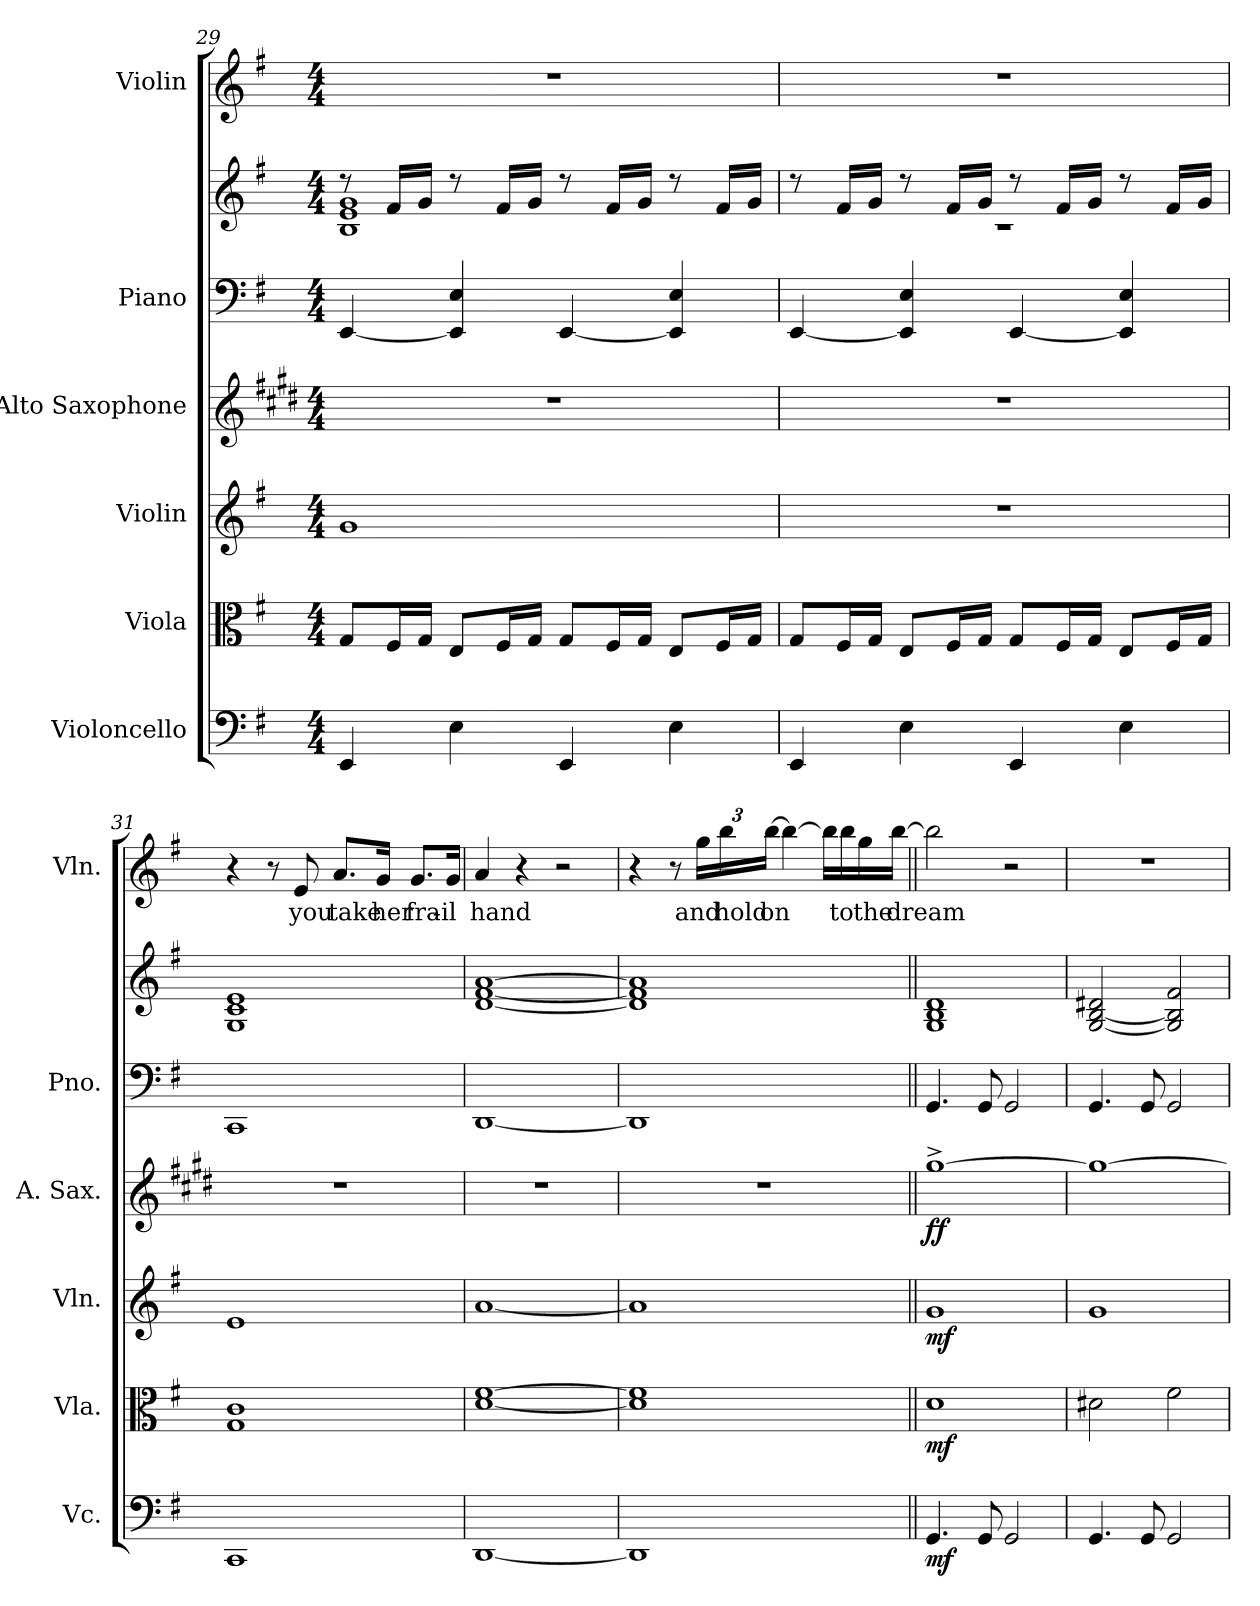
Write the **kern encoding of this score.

**kern	**dynam	**kern	**dynam	**kern	**dynam	**kern	**dynam	**kern	**kern	**kern	**text
*part6	*part6	*part5	*part5	*part4	*part4	*part3	*part3	*part2	*part2	*part1	*part1
*staff7	*staff7	*staff6	*staff6	*staff5	*staff5	*staff4	*staff4	*staff3	*staff2	*staff1	*staff1
*I"Violoncello	*	*I"Viola	*	*I"Violin	*	*I"Alto Saxophone	*	*I"Piano	*	*I"Violin	*
*I'Vc.	*	*I'Vla.	*	*I'Vln.	*	*I'A. Sax.	*	*I'Pno.	*	*I'Vln.	*
*clefF4	*	*clefC3	*	*clefG2	*	*clefG2	*	*clefF4	*clefG2	*clefG2	*
*	*	*	*	*	*	*ITrd5c9	*	*	*	*	*
*k[f#]	*	*k[f#]	*	*k[f#]	*	*k[f#]	*	*k[f#]	*k[f#]	*k[f#]	*
*M4/4	*	*M4/4	*	*M4/4	*	*M4/4	*	*M4/4	*M4/4	*M4/4	*
=29	=29	=29	=29	=29	=29	=29	=29	=29	=29	=29	=29
*	*	*	*	*	*	*	*	*	*^	*	*
4EE/	.	8G/L	.	1g	.	1r	.	[4EE/	8r	1B 1e 1g	1r	.
.	.	16F#/L	.	.	.	.	.	.	16f#/LL	.	.	.
.	.	16G/JJ	.	.	.	.	.	.	16g/JJ	.	.	.
4E\	.	8E/L	.	.	.	.	.	4EE/] 4E/	8r	.	.	.
.	.	16F#/L	.	.	.	.	.	.	16f#/LL	.	.	.
.	.	16G/JJ	.	.	.	.	.	.	16g/JJ	.	.	.
4EE/	.	8G/L	.	.	.	.	.	[4EE/	8r	.	.	.
.	.	16F#/L	.	.	.	.	.	.	16f#/LL	.	.	.
.	.	16G/JJ	.	.	.	.	.	.	16g/JJ	.	.	.
4E\	.	8E/L	.	.	.	.	.	4EE/] 4E/	8r	.	.	.
.	.	16F#/L	.	.	.	.	.	.	16f#/LL	.	.	.
.	.	16G/JJ	.	.	.	.	.	.	16g/JJ	.	.	.
!!LO:PB:g=z
=30	=30	=30	=30	=30	=30	=30	=30	=30	=30	=30	=30	=30
4EE/	.	8G/L	.	1r	.	1r	.	[4EE/	8r	1r	1r	.
.	.	16F#/L	.	.	.	.	.	.	16f#/LL	.	.	.
.	.	16G/JJ	.	.	.	.	.	.	16g/JJ	.	.	.
4E\	.	8E/L	.	.	.	.	.	4EE/] 4E/	8r	.	.	.
.	.	16F#/L	.	.	.	.	.	.	16f#/LL	.	.	.
.	.	16G/JJ	.	.	.	.	.	.	16g/JJ	.	.	.
4EE/	.	8G/L	.	.	.	.	.	[4EE/	8r	.	.	.
.	.	16F#/L	.	.	.	.	.	.	16f#/LL	.	.	.
.	.	16G/JJ	.	.	.	.	.	.	16g/JJ	.	.	.
4E\	.	8E/L	.	.	.	.	.	4EE/] 4E/	8r	.	.	.
.	.	16F#/L	.	.	.	.	.	.	16f#/LL	.	.	.
.	.	16G/JJ	.	.	.	.	.	.	16g/JJ	.	.	.
*	*	*	*	*	*	*	*	*	*v	*v	*	*
=31	=31	=31	=31	=31	=31	=31	=31	=31	=31	=31	=31
1CC	.	1G 1c	.	1e	.	1r	.	1CC	1G 1c 1e	4r	.
.	.	.	.	.	.	.	.	.	.	8r	.
.	.	.	.	.	.	.	.	.	.	8e/	you
.	.	.	.	.	.	.	.	.	.	8.a/L	take
.	.	.	.	.	.	.	.	.	.	16g/Jk	her
.	.	.	.	.	.	.	.	.	.	8.g/L	fra-
.	.	.	.	.	.	.	.	.	.	16g/Jk	-il
=32	=32	=32	=32	=32	=32	=32	=32	=32	=32	=32	=32
[1DD	.	[1d [1f#	.	[1a	.	1r	.	[1DD	[1d [1f# [1a	4a/	hand
.	.	.	.	.	.	.	.	.	.	4r	.
.	.	.	.	.	.	.	.	.	.	2r	.
=33	=33	=33	=33	=33	=33	=33	=33	=33	=33	=33	=33
1DD]	.	1d] 1f#]	.	1a]	.	1r	.	1DD]	1d] 1f#] 1a]	4r	.
.	.	.	.	.	.	.	.	.	.	8r	.
*	*	*	*	*	*	*	*	*	*	*Xbrackettup	*
.	.	.	.	.	.	.	.	.	.	24gg\LL	and
.	.	.	.	.	.	.	.	.	.	24bb\	hold
.	.	.	.	.	.	.	.	.	.	[24bb\JJ	on
.	.	.	.	.	.	.	.	.	.	4bb\_	.
.	.	.	.	.	.	.	.	.	.	16bb\LL]	.
.	.	.	.	.	.	.	.	.	.	16bb\	to
.	.	.	.	.	.	.	.	.	.	16gg\	the
.	.	.	.	.	.	.	.	.	.	[16bb\JJ	dream
=34||	=34||	=34||	=34||	=34||	=34||	=34||	=34||	=34||	=34||	=34||	=34||
!	!LO:DY:b	!	!LO:DY:b	!	!LO:DY:b	!	!LO:DY:b	!	!	!	!
4.GG/	mf	1d	mf	1g	mf	[1b^	ff	4.GG/	1G 1B 1d	2bb\]	.
8GG/	.	.	.	.	.	.	.	8GG/	.	.	.
2GG/	.	.	.	.	.	.	.	2GG/	.	2r	.
=35	=35	=35	=35	=35	=35	=35	=35	=35	=35	=35	=35
4.GG/	.	2d#X\	.	1g	.	1b_	.	4.GG/	[2G/ [2B/ 2d#X/	1r	.
8GG/	.	.	.	.	.	.	.	8GG/	.	.	.
2GG/	.	2f#\	.	.	.	.	.	2GG/	2G/] 2B/] 2f#/	.	.
=	=	=	=	=	=	=	=	=	=	=	=
*-	*-	*-	*-	*-	*-	*-	*-	*-	*-	*-	*-
